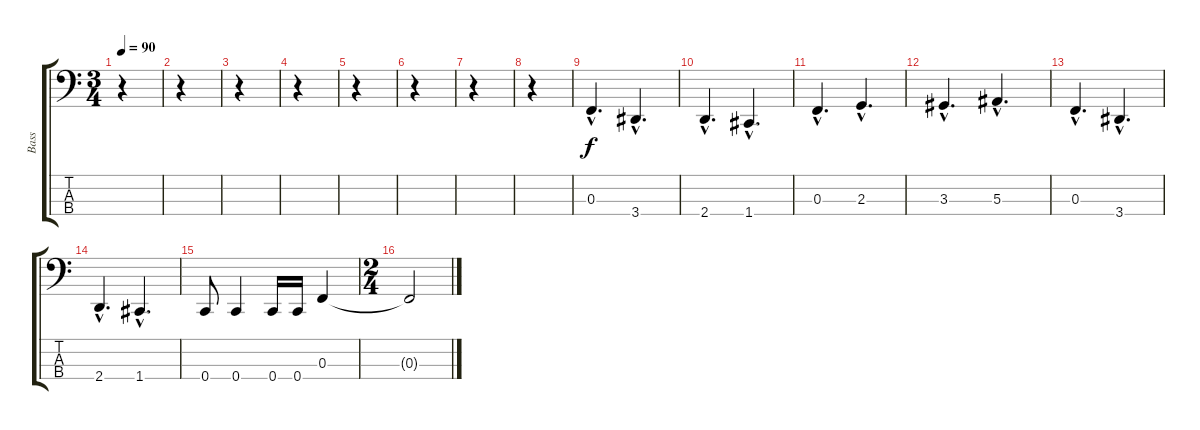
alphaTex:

\track ("Bass" "Bass") {instrument electricbassfinger}
\staff {score tabs}
\tuning (Eb2 Bb1 F1 C1) {hide}
\ts (3 4)
\tempo 90
\clef f4
\ks c
r.4{dy f} |
r.4 |
r.4 |
r.4 |
r.4 |
r.4 |
r.4 |
r.4 |
0.3{hac}.4{d} 3.4{hac}.4{d} |
2.4{hac}.4{d} 1.4{hac}.4{d} |
0.3{hac}.4{d} 2.3{hac}.4{d} |
3.3{hac}.4{d} 5.3{hac}.4{d} |
0.3{hac}.4{d} 3.4{hac}.4{d} |
2.4{hac}.4{d} 1.4{hac}.4{d} |
0.4.8 0.4.4 0.4.16 0.4.16 0.3.4 |
\ts (2 4)
0.3{t}.2
